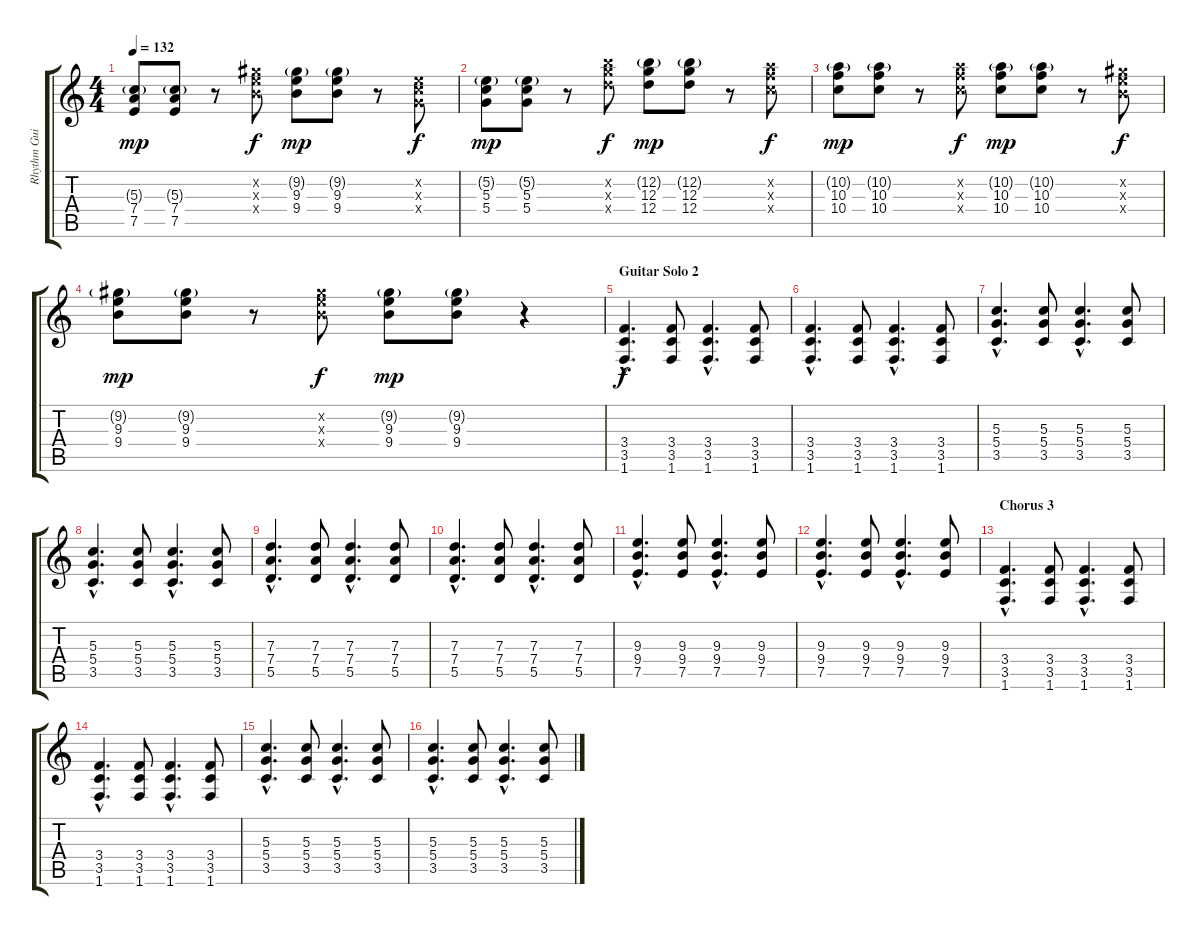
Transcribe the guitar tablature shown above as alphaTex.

\track ("Rhythm Guitar 1" "Rhythm Gui") {instrument overdrivenguitar}
\staff {score tabs}
\tuning (E4 B3 G3 D3 A2 E2) {hide}
\ts (4 4)
\tempo 132
\clef g2
\ks c
(5.3{g} 7.4 7.5).8{dy mp} (5.3{g} 7.4 7.5).8 r.8 (9.2{x} 9.3{x} 9.4{x}).8{dy f} (9.2{g} 9.3 9.4).8{dy mp} (9.2{g} 9.3 9.4).8 r.8 (5.2{x} 5.3{x} 5.4{x}).8{dy f} |
(5.2{g} 5.3 5.4).8{dy mp} (5.2{g} 5.3 5.4).8 r.8 (12.2{x} 12.3{x} 12.4{x}).8{dy f} (12.2{g} 12.3 12.4).8{dy mp} (12.2{g} 12.3 12.4).8 r.8 (10.2{x} 10.3{x} 10.4{x}).8{dy f} |
(10.2{g} 10.3 10.4).8{dy mp} (10.2{g} 10.3 10.4).8 r.8 (10.2{x} 10.3{x} 10.4{x}).8{dy f} (10.2{g} 10.3 10.4).8{dy mp} (10.2{g} 10.3 10.4).8 r.8 (9.2{x} 9.3{x} 9.4{x}).8{dy f} |
(9.2{g} 9.3 9.4).8{dy mp} (9.2{g} 9.3 9.4).8 r.8 (9.2{x} 9.3{x} 9.4{x}).8{dy f} (9.2{g} 9.3 9.4).8{dy mp} (9.2{g} 9.3 9.4).8 r.4 |
\section ("" "Guitar Solo 2")
(3.4{hac} 3.5{hac} 1.6{hac}).4{d dy f} (3.4 3.5 1.6).8 (3.4{hac} 3.5{hac} 1.6{hac}).4{d} (3.4 3.5 1.6).8 |
(3.4{hac} 3.5{hac} 1.6{hac}).4{d} (3.4 3.5 1.6).8 (3.4{hac} 3.5{hac} 1.6{hac}).4{d} (3.4 3.5 1.6).8 |
(5.3{hac} 5.4{hac} 3.5{hac}).4{d} (5.3 5.4 3.5).8 (5.3{hac} 5.4{hac} 3.5{hac}).4{d} (5.3 5.4 3.5).8 |
(5.3{hac} 5.4{hac} 3.5{hac}).4{d} (5.3 5.4 3.5).8 (5.3{hac} 5.4{hac} 3.5{hac}).4{d} (5.3 5.4 3.5).8 |
(7.3{hac} 7.4{hac} 5.5{hac}).4{d} (7.3 7.4 5.5).8 (7.3{hac} 7.4{hac} 5.5{hac}).4{d} (7.3 7.4 5.5).8 |
(7.3{hac} 7.4{hac} 5.5{hac}).4{d} (7.3 7.4 5.5).8 (7.3{hac} 7.4{hac} 5.5{hac}).4{d} (7.3 7.4 5.5).8 |
(9.3{hac} 9.4{hac} 7.5{hac}).4{d} (9.3 9.4 7.5).8 (9.3{hac} 9.4{hac} 7.5{hac}).4{d} (9.3 9.4 7.5).8 |
(9.3{hac} 9.4{hac} 7.5{hac}).4{d} (9.3 9.4 7.5).8 (9.3{hac} 9.4{hac} 7.5{hac}).4{d} (9.3 9.4 7.5).8 |
\section ("" "Chorus 3")
(3.4{hac} 3.5{hac} 1.6{hac}).4{d} (3.4 3.5 1.6).8 (3.4{hac} 3.5{hac} 1.6{hac}).4{d} (3.4 3.5 1.6).8 |
(3.4{hac} 3.5{hac} 1.6{hac}).4{d} (3.4 3.5 1.6).8 (3.4{hac} 3.5{hac} 1.6{hac}).4{d} (3.4 3.5 1.6).8 |
(5.3{hac} 5.4{hac} 3.5{hac}).4{d} (5.3 5.4 3.5).8 (5.3{hac} 5.4{hac} 3.5{hac}).4{d} (5.3 5.4 3.5).8 |
(5.3{hac} 5.4{hac} 3.5{hac}).4{d} (5.3 5.4 3.5).8 (5.3{hac} 5.4{hac} 3.5{hac}).4{d} (5.3 5.4 3.5).8
